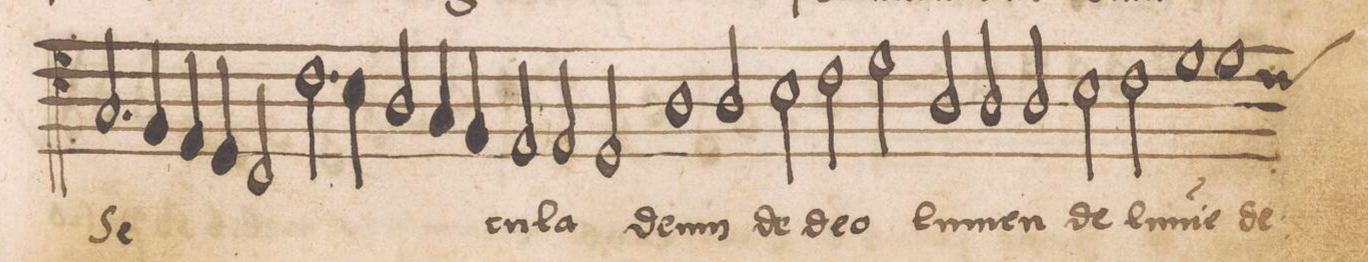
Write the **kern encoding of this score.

**kern	**text
*I"TENOR	*
*clefC4	*
*k[]	*
*met(c|)	*
*M2/1	*
2.G/	Se-
4F/	.
=30	=30
4E/	.
4D/	.
2C/	.
2.c\	.
4B\	.
=31	=31
2A/	.
4G/	.
4F/	.
2E/	-cu-
2E/	-la
=32	=32
2D/	.
1A	de-
2A/	-um
=33	=33
2B\	de
2c\	de-
2d\	-o
2A/	lu-
=34	=34
2A/	-men
2A/	de
2B\	lu-
2c\	-mi-
=35	=35
1d	-(n)e
*custos:c	*
1d	de-
=36	=36
*-	*-
